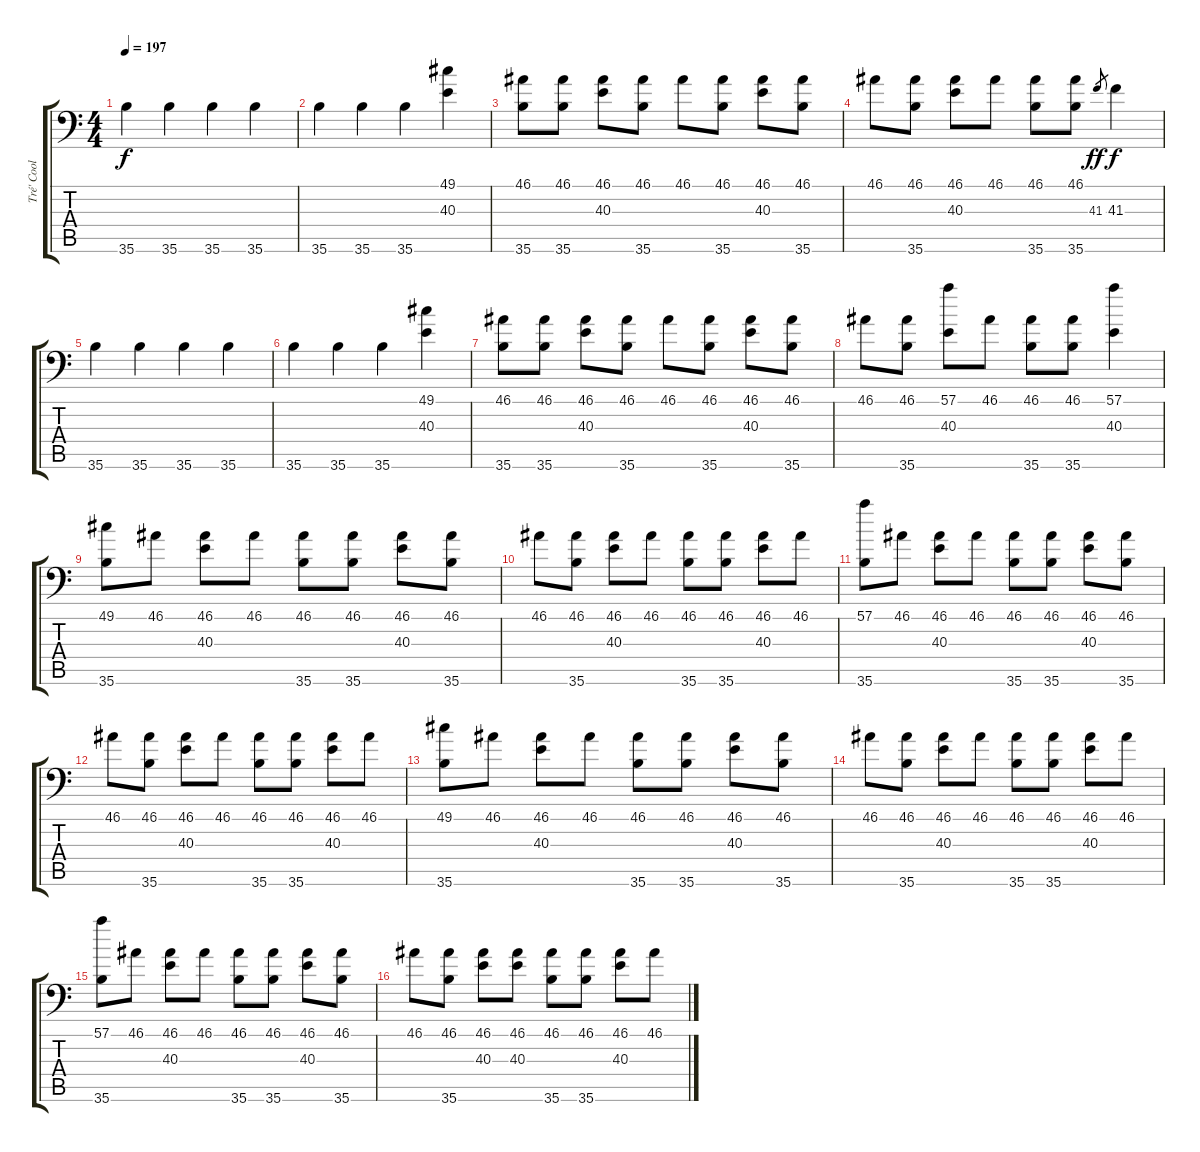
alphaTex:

\track ("Tré' Cool (Drums)" "Tré' Cool ") {instrument acousticgrandpiano}
\staff {score tabs}
\tuning (C-1 C-1 C-1 C-1 C-1 C-1) {hide}
\ts (4 4)
\tempo 197
\clef f4
\ks c
35.6.4{dy f} 35.6.4 35.6.4 35.6.4 |
35.6.4 35.6.4 35.6.4 (49.1 40.3).4 |
(46.1 35.6).8 (46.1 35.6).8 (46.1 40.3).8 (46.1 35.6).8 46.1.8 (46.1 35.6).8 (46.1 40.3).8 (46.1 35.6).8 |
46.1.8 (46.1 35.6).8 (46.1 40.3).8 46.1.8 (46.1 35.6).8 (46.1 35.6).8 41.3.8{gr dy ff} 41.3.4{dy f} |
35.6.4 35.6.4 35.6.4 35.6.4 |
35.6.4 35.6.4 35.6.4 (49.1 40.3).4 |
(46.1 35.6).8 (46.1 35.6).8 (46.1 40.3).8 (46.1 35.6).8 46.1.8 (46.1 35.6).8 (46.1 40.3).8 (46.1 35.6).8 |
46.1.8 (46.1 35.6).8 (57.1 40.3).8 46.1.8 (46.1 35.6).8 (46.1 35.6).8 (57.1 40.3).4 |
(49.1 35.6).8 46.1.8 (46.1 40.3).8 46.1.8 (46.1 35.6).8 (46.1 35.6).8 (46.1 40.3).8 (46.1 35.6).8 |
46.1.8 (46.1 35.6).8 (46.1 40.3).8 46.1.8 (46.1 35.6).8 (46.1 35.6).8 (46.1 40.3).8 46.1.8 |
(57.1 35.6).8 46.1.8 (46.1 40.3).8 46.1.8 (46.1 35.6).8 (46.1 35.6).8 (46.1 40.3).8 (46.1 35.6).8 |
46.1.8 (46.1 35.6).8 (46.1 40.3).8 46.1.8 (46.1 35.6).8 (46.1 35.6).8 (46.1 40.3).8 46.1.8 |
(49.1 35.6).8 46.1.8 (46.1 40.3).8 46.1.8 (46.1 35.6).8 (46.1 35.6).8 (46.1 40.3).8 (46.1 35.6).8 |
46.1.8 (46.1 35.6).8 (46.1 40.3).8 46.1.8 (46.1 35.6).8 (46.1 35.6).8 (46.1 40.3).8 46.1.8 |
(57.1 35.6).8 46.1.8 (46.1 40.3).8 46.1.8 (46.1 35.6).8 (46.1 35.6).8 (46.1 40.3).8 (46.1 35.6).8 |
46.1.8 (46.1 35.6).8 (46.1 40.3).8 (46.1 40.3).8 (46.1 35.6).8 (46.1 35.6).8 (46.1 40.3).8 46.1.8
